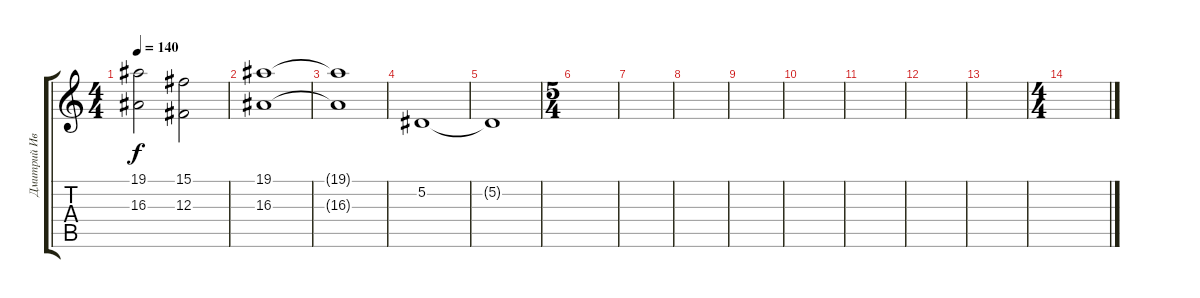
\track ("Дмитрий Иванов" "Дмитрий Ив") {instrument viola}
\staff {score tabs}
\tuning (Eb4 Bb3 Gb3 Db3 Ab2 Eb2) {hide}
\ts (4 4)
\tempo 140
\clef g2
\ks c
(19.1 16.3).2{dy f} (15.1 12.3).2 |
(19.1 16.3).1 |
(19.1{t} 16.3{t}).1 |
5.2.1 |
5.2{t}.1 |
\ts (5 4)
|
|
|
|
|
|
|
|
\ts (4 4)
